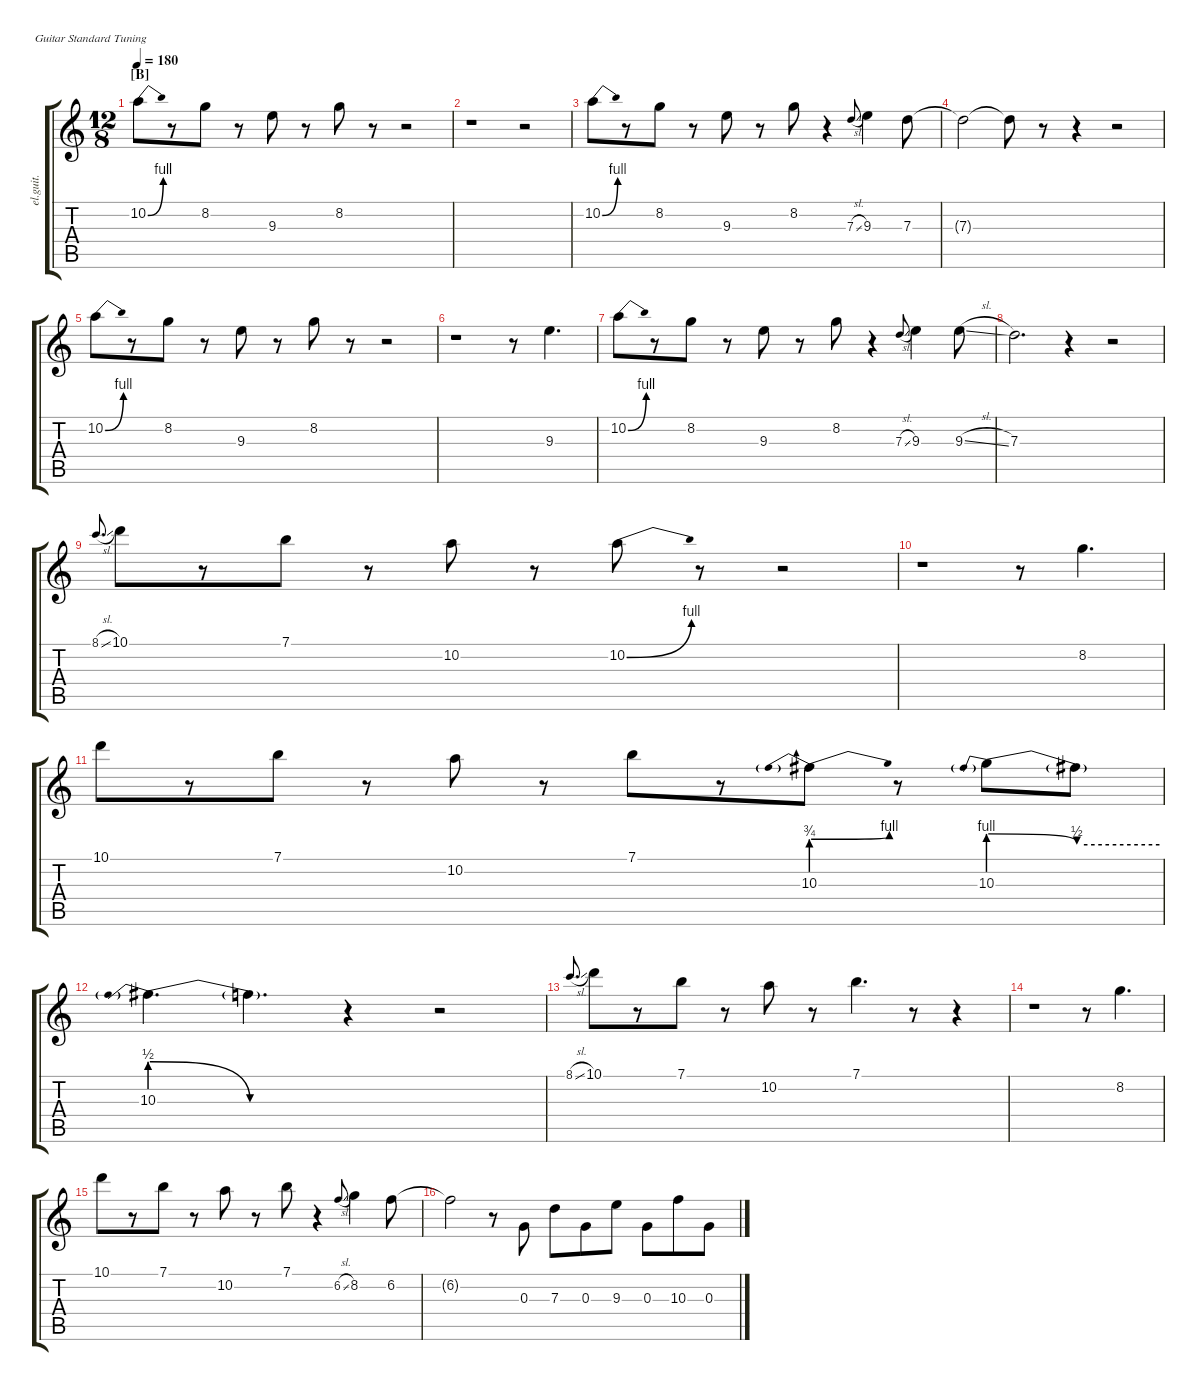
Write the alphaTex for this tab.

\defaultSystemsLayout 2
\hideDynamics
\track ("高中正義 Lead" "el.guit.") {defaultSystemsLayout 2 instrument electricguitarclean}
\staff {score tabs}
\tuning (E4 B3 G3 D3 A2 E2)
\ts (12 8)
\section ("B" "")
\tempo 180
\clef g2
\ks c
10.2{be (bend 0 0 15 4)}.8{dy mf beam Down} r.8{beam Down} 8.2.8{beam Down} r.8{beam Down} 9.3.8{beam Down} r.8{beam Down} 8.2.8{beam Down} r.8{beam Down} r.2{beam Down} |
r.1{beam Down} r.2{beam Down} |
10.2{be (bend 0 0 15 4)}.8{beam Down} r.8{beam Down} 8.2.8{beam Down} r.8{beam Down} 9.3.8{beam Down} r.8{beam Down} 8.2.8{beam Down} r.4{beam Down} 7.3{sl}.8{gr onbeat beam Up} 9.3.4{beam Down} 7.3.8{beam Down} |
7.3{t}.2{beam Down} 7.3{t}.8{beam Down} r.8{beam Down} r.4{beam Down} r.2{beam Down} |
10.2{be (bend 0 0 15 4)}.8{beam Down} r.8{beam Down} 8.2.8{beam Down} r.8{beam Down} 9.3.8{beam Down} r.8{beam Down} 8.2.8{beam Down} r.8{beam Down} r.2{beam Down} |
r.1{beam Down} r.8{beam Down} 9.3.4{d beam Down} |
10.2{be (bend 0 0 15 4)}.8{beam Down} r.8{beam Down} 8.2.8{beam Down} r.8{beam Down} 9.3.8{beam Down} r.8{beam Down} 8.2.8{beam Down} r.4{beam Down} 7.3{sl}.8{gr onbeat beam Up} 9.3.4{beam Down} 9.3{sl}.8{beam Down} |
7.3.2{d beam Down} r.4{beam Down} r.2{beam Down} |
8.1{sl}.8{d gr onbeat beam Up} 10.1.8{beam Down} r.8{beam Down} 7.1.8{beam Down} r.8{beam Down} 10.2.8{beam Down} r.8{beam Down} 10.2{be (bend 0 0 15 4)}.8{beam Down} r.8{beam Down} r.2{beam Down} |
r.1{beam Down} r.8{beam Down} 8.2.4{d beam Down} |
10.1.8{beam Down} r.8{beam Down} 7.1.8{beam Down} r.8{beam Down} 10.2.8{beam Down} r.8{beam Down} 7.1.8{beam Down} r.8{beam Down} 10.3{be (prebendbend 0 3 14.399999999999999 4)}.8{beam Down} r.8{beam Down} 10.3{be (prebendrelease 0 4 59.4 2)}.8{beam Down} 10.3{be (hold 0 2 60 2) t}.8{beam Down} |
10.3{be (prebendrelease 0 2 59.4 0)}.4{d beam Down} 10.3{be (hold 0 0 60 0) t}.4{d beam Down} r.4{beam Down} r.2{beam Down} |
8.1{sl}.8{d gr onbeat beam Up} 10.1.8{beam Down} r.8{beam Down} 7.1.8{beam Down} r.8{beam Down} 10.2.8{beam Down} r.8{beam Down} 7.1.4{d beam Down} r.8{beam Down} r.4{beam Down} |
r.1{beam Down} r.8{beam Down} 8.2.4{d beam Down} |
10.1.8{beam Down} r.8{beam Down} 7.1.8{beam Down} r.8{beam Down} 10.2.8{beam Down} r.8{beam Down} 7.1.8{beam Down} r.4{beam Down} 6.2{sl}.8{gr onbeat beam Up} 8.2.4{beam Down} 6.2.8{beam Down} |
6.2{t}.2{beam Down} r.8{beam Down} 0.3.8{beam Up} 7.3.8{beam Down} 0.3.8{beam Down} 9.3.8{beam Down} 0.3.8{beam Down} 10.3.8{beam Down} 0.3.8{beam Down}
